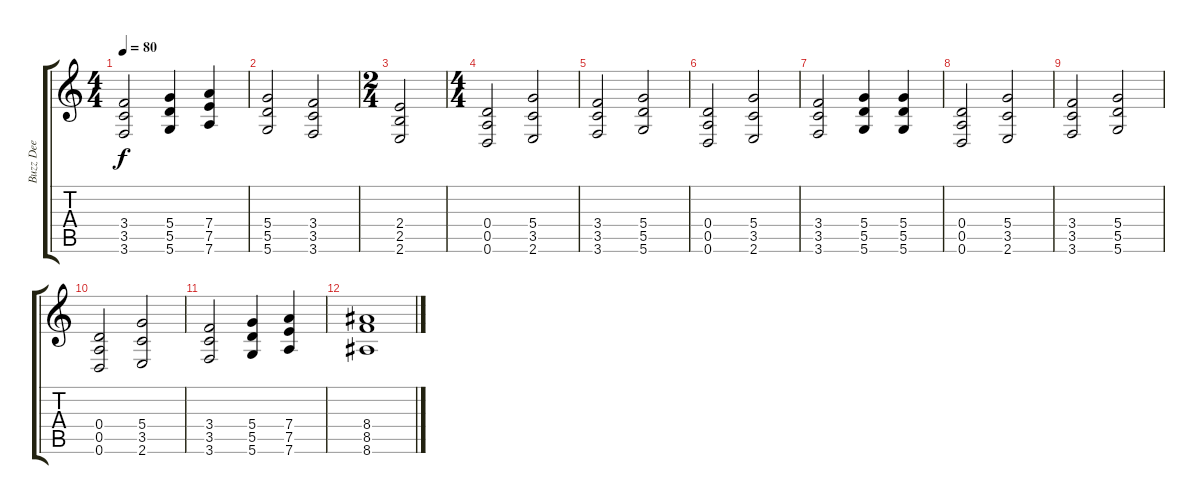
\track ("Buzz Dee" "Buzz Dee") {instrument distortionguitar}
\staff {score tabs}
\tuning (E4 B3 G3 D3 A2 D2) {hide}
\ts (4 4)
\tempo 80
\clef g2
\ks c
(3.4 3.5 3.6).2{dy f} (5.4 5.5 5.6).4 (7.4 7.5 7.6).4 |
(5.4 5.5 5.6).2 (3.4 3.5 3.6).2 |
\ts (2 4)
(2.4 2.5 2.6).2 |
\ts (4 4)
(0.4 0.5 0.6).2 (5.4 3.5 2.6).2 |
(3.4 3.5 3.6).2 (5.4 5.5 5.6).2 |
(0.4 0.5 0.6).2 (5.4 3.5 2.6).2 |
(3.4 3.5 3.6).2 (5.4 5.5 5.6).4 (5.4 5.5 5.6).4 |
(0.4 0.5 0.6).2 (5.4 3.5 2.6).2 |
(3.4 3.5 3.6).2 (5.4 5.5 5.6).2 |
(0.4 0.5 0.6).2 (5.4 3.5 2.6).2 |
(3.4 3.5 3.6).2 (5.4 5.5 5.6).4 (7.4 7.5 7.6).4 |
(8.4 8.5 8.6).1
